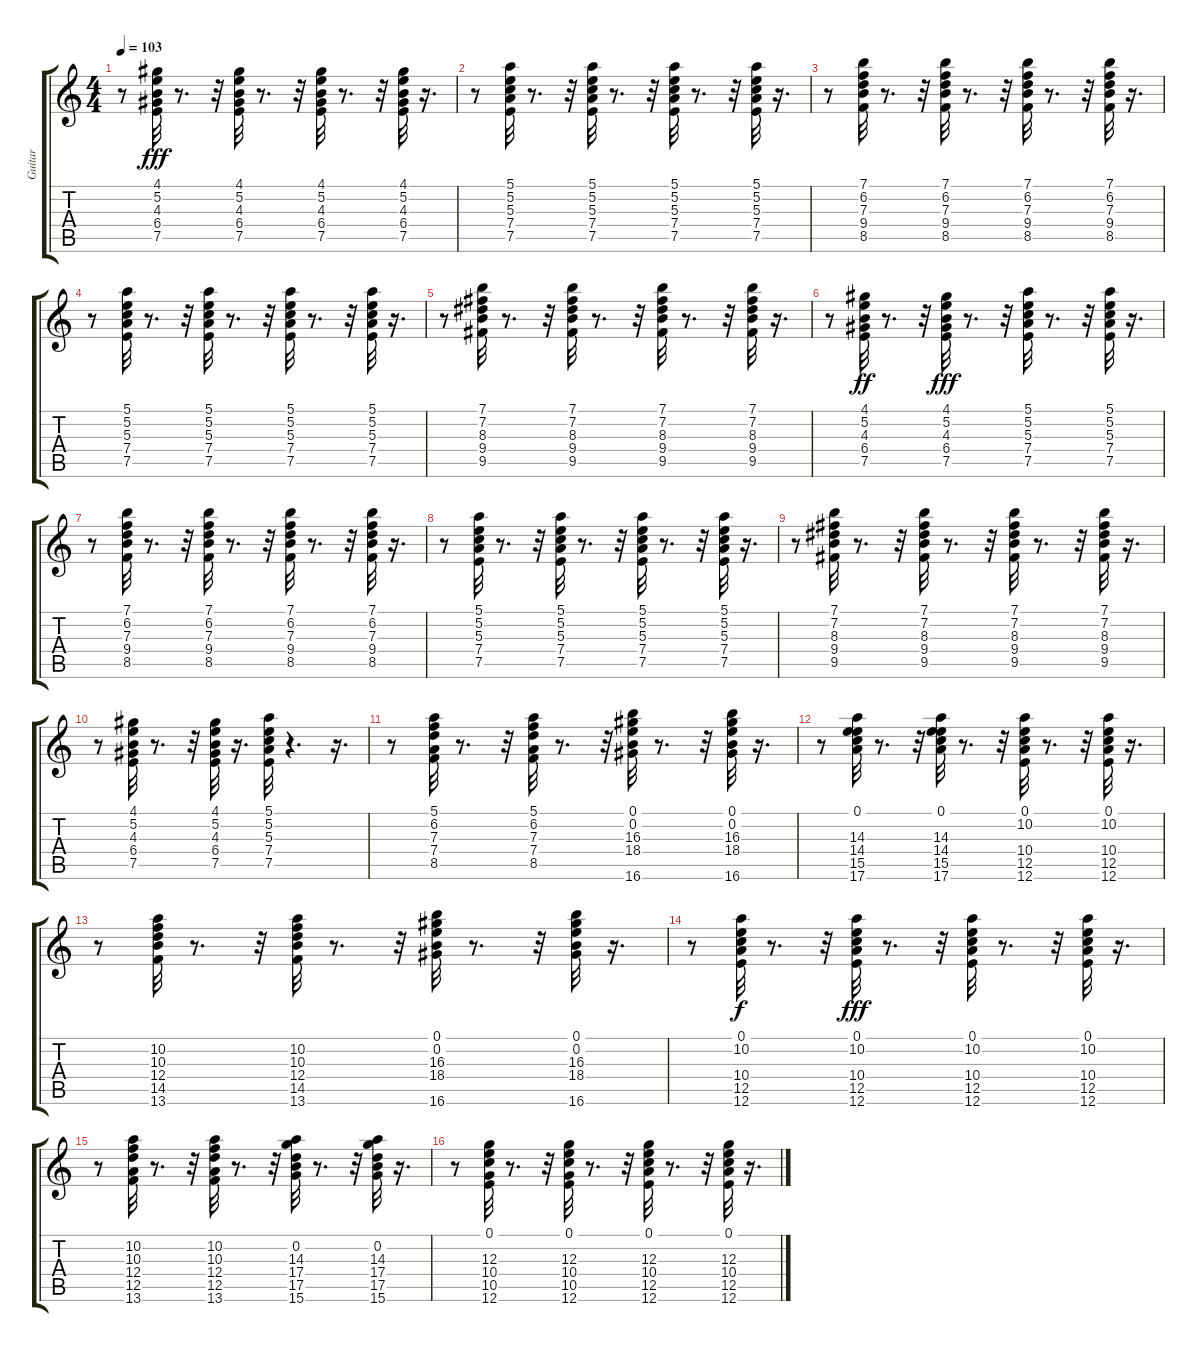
\track ("Guitar" "Guitar") {instrument acousticguitarsteel}
\staff {score tabs}
\tuning (E4 B3 G3 D3 A2 E2) {hide}
\ts (4 4)
\tempo 103
\clef g2
\ks c
r.8{dy fff} (4.1 5.2 4.3 6.4 7.5).32 r.8{d} r.32 (4.1 5.2 4.3 6.4 7.5).32 r.8{d} r.32 (4.1 5.2 4.3 6.4 7.5).32 r.8{d} r.32 (4.1 5.2 4.3 6.4 7.5).32 r.16{d} |
r.8 (5.1 5.2 5.3 7.4 7.5).32 r.8{d} r.32 (5.1 5.2 5.3 7.4 7.5).32 r.8{d} r.32 (5.1 5.2 5.3 7.4 7.5).32 r.8{d} r.32 (5.1 5.2 5.3 7.4 7.5).32 r.16{d} |
r.8 (7.1 6.2 7.3 9.4 8.5).32 r.8{d} r.32 (7.1 6.2 7.3 9.4 8.5).32 r.8{d} r.32 (7.1 6.2 7.3 9.4 8.5).32 r.8{d} r.32 (7.1 6.2 7.3 9.4 8.5).32 r.16{d} |
r.8 (5.1 5.2 5.3 7.4 7.5).32 r.8{d} r.32 (5.1 5.2 5.3 7.4 7.5).32 r.8{d} r.32 (5.1 5.2 5.3 7.4 7.5).32 r.8{d} r.32 (5.1 5.2 5.3 7.4 7.5).32 r.16{d} |
r.8 (7.1 7.2 8.3 9.4 9.5).32 r.8{d} r.32 (7.1 7.2 8.3 9.4 9.5).32 r.8{d} r.32 (7.1 7.2 8.3 9.4 9.5).32 r.8{d} r.32 (7.1 7.2 8.3 9.4 9.5).32 r.16{d} |
r.8 (4.1 5.2 4.3 6.4 7.5).32{dy ff} r.8{d} r.32 (4.1 5.2 4.3 6.4 7.5).32{dy fff} r.8{d} r.32 (5.1 5.2 5.3 7.4 7.5).32 r.8{d} r.32 (5.1 5.2 5.3 7.4 7.5).32 r.16{d} |
r.8 (7.1 6.2 7.3 9.4 8.5).32 r.8{d} r.32 (7.1 6.2 7.3 9.4 8.5).32 r.8{d} r.32 (7.1 6.2 7.3 9.4 8.5).32 r.8{d} r.32 (7.1 6.2 7.3 9.4 8.5).32 r.16{d} |
r.8 (5.1 5.2 5.3 7.4 7.5).32 r.8{d} r.32 (5.1 5.2 5.3 7.4 7.5).32 r.8{d} r.32 (5.1 5.2 5.3 7.4 7.5).32 r.8{d} r.32 (5.1 5.2 5.3 7.4 7.5).32 r.16{d} |
r.8 (7.1 7.2 8.3 9.4 9.5).32 r.8{d} r.32 (7.1 7.2 8.3 9.4 9.5).32 r.8{d} r.32 (7.1 7.2 8.3 9.4 9.5).32 r.8{d} r.32 (7.1 7.2 8.3 9.4 9.5).32 r.16{d} |
r.8 (4.1 5.2 4.3 6.4 7.5).32 r.8{d} r.32 (4.1 5.2 4.3 6.4 7.5).32 r.16{d} (5.1 5.2 5.3 7.4 7.5).32 r.4{d} r.16{d} |
r.8 (5.1 6.2 7.3 7.4 8.5).32 r.8{d} r.32 (5.1 6.2 7.3 7.4 8.5).32 r.8{d} r.32 (0.1 0.2 16.3 18.4 16.6).32 r.8{d} r.32 (0.1 0.2 16.3 18.4 16.6).32 r.16{d} |
r.8 (0.1 14.3 14.4 15.5 17.6).32 r.8{d} r.32 (0.1 14.3 14.4 15.5 17.6).32 r.8{d} r.32 (0.1 10.2 10.4 12.5 12.6).32 r.8{d} r.32 (0.1 10.2 10.4 12.5 12.6).32 r.16{d} |
r.8 (10.2 10.3 12.4 14.5 13.6).32 r.8{d} r.32 (10.2 10.3 12.4 14.5 13.6).32 r.8{d} r.32 (0.1 0.2 16.3 18.4 16.6).32 r.8{d} r.32 (0.1 0.2 16.3 18.4 16.6).32 r.16{d} |
r.8 (0.1 10.2 10.4 12.5 12.6).32{dy f} r.8{d} r.32 (0.1 10.2 10.4 12.5 12.6).32{dy fff} r.8{d} r.32 (0.1 10.2 10.4 12.5 12.6).32 r.8{d} r.32 (0.1 10.2 10.4 12.5 12.6).32 r.16{d} |
r.8 (10.2 10.3 12.4 12.5 13.6).32 r.8{d} r.32 (10.2 10.3 12.4 12.5 13.6).32 r.8{d} r.32 (0.2 14.3 17.4 17.5 15.6).32 r.8{d} r.32 (0.2 14.3 17.4 17.5 15.6).32 r.16{d} |
r.8 (0.1 12.3 10.4 10.5 12.6).32 r.8{d} r.32 (0.1 12.3 10.4 10.5 12.6).32 r.8{d} r.32 (0.1 12.3 10.4 12.5 12.6).32 r.8{d} r.32 (0.1 12.3 10.4 12.5 12.6).32 r.16{d}
